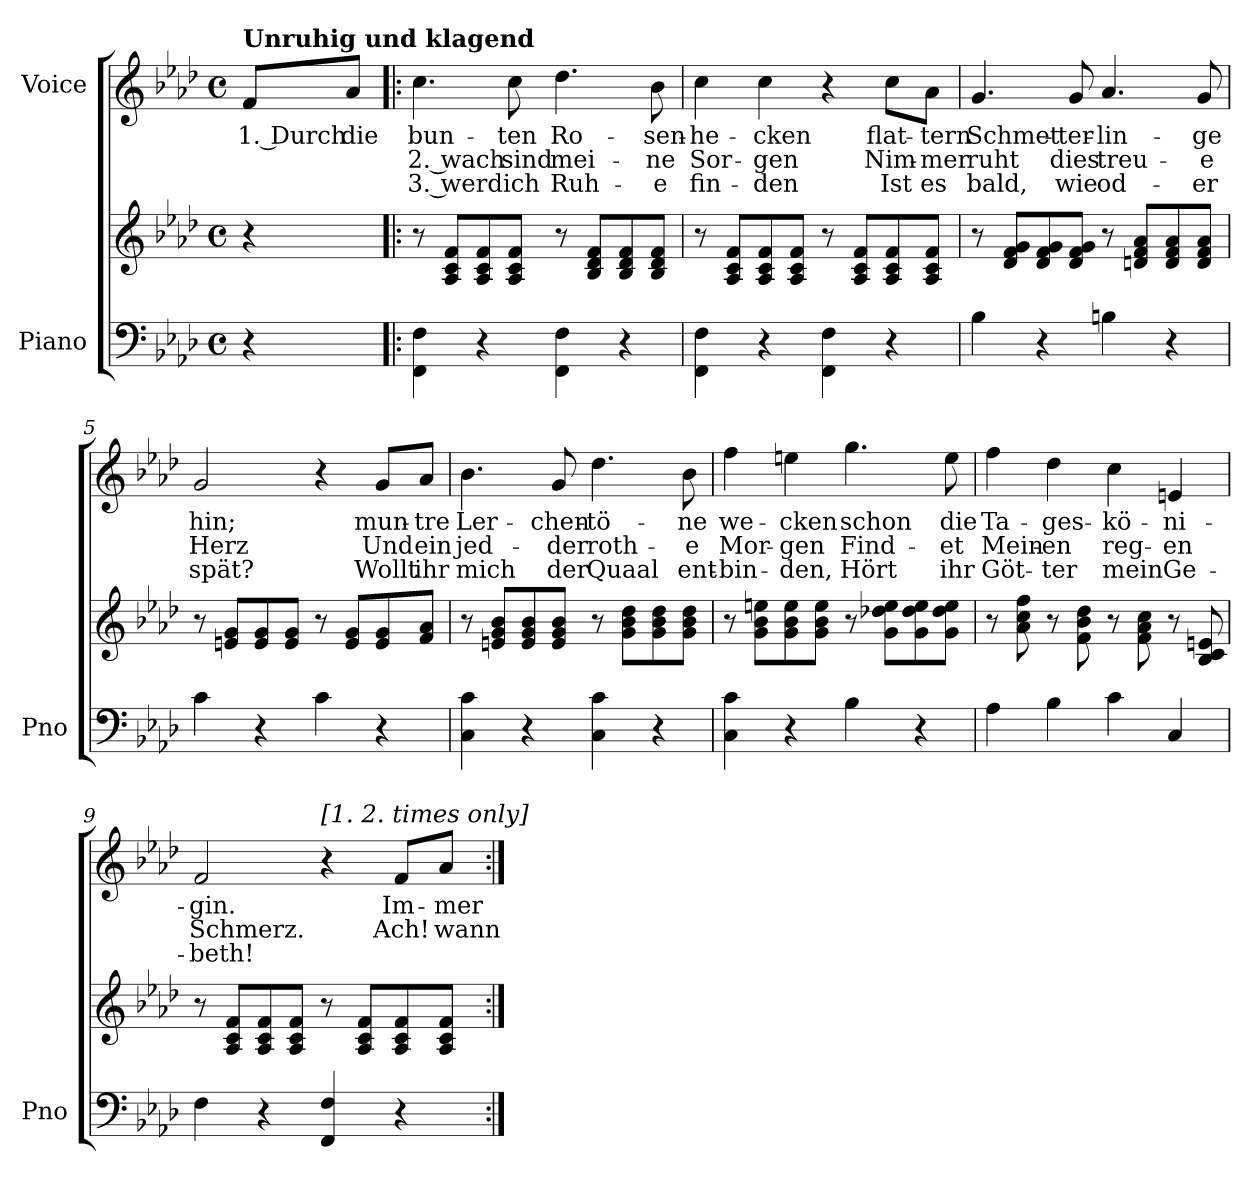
**kern	**kern	**kern	**text	**text	**text
*part2	*part2	*part1	*part1	*part1	*part1
*staff3	*staff2	*staff1	*staff1	*staff1	*staff1
*I"Piano	*	*I"Voice	*	*	*
*I'Pno	*	*	*	*	*
*clefF4	*clefG2	*clefG2	*	*	*
*k[b-e-a-d-]	*k[b-e-a-d-]	*k[b-e-a-d-]	*	*	*
*M4/4	*M4/4	*M4/4	*	*	*
*met(c)	*met(c)	*met(c)	*	*	*
=1	=1	=1	=1	=1	=1
!	!	!LO:TX:a:B:t=Unruhig und klagend	!	!	!
!	!	!	!LO:LY:b	!	!
4r	4r	8f/L	1. Durch	.	.
!	!	!	!LO:LY:b	!	!
.	.	8a-/J	die	.	.
=2!|:	=2!|:	=2!|:	=2!|:	=2!|:	=2!|:
!	!	!	!LO:LY:b	!LO:LY:b	!LO:LY:b
4FF\ 4F\	8r	4.cc\	bun-	2. wach	3. werd
.	8A-/ 8c/ 8f/L	.	.	.	.
4r	8A-/ 8c/ 8f/	.	.	.	.
!	!	!	!LO:LY:b	!LO:LY:b	!LO:LY:b
.	8A-/ 8c/ 8f/J	8cc\	-ten	sind	ich
!	!	!	!LO:LY:b	!LO:LY:b	!LO:LY:b
4FF\ 4F\	8r	4.dd-\	Ro-	mei-	Ruh-
.	8B-/ 8d-/ 8f/L	.	.	.	.
4r	8B-/ 8d-/ 8f/	.	.	.	.
!	!	!	!LO:LY:b	!LO:LY:b	!LO:LY:b
.	8B-/ 8d-/ 8f/J	8b-\	-sen-	-ne	-e
=3	=3	=3	=3	=3	=3
!	!	!	!LO:LY:b	!LO:LY:b	!LO:LY:b
4FF\ 4F\	8r	4cc\	-he-	Sor-	fin-
.	8A-/ 8c/ 8f/L	.	.	.	.
!	!	!	!LO:LY:b	!LO:LY:b	!LO:LY:b
4r	8A-/ 8c/ 8f/	4cc\	-cken	-gen	-den
.	8A-/ 8c/ 8f/J	.	.	.	.
4FF\ 4F\	8r	4r	.	.	.
.	8A-/ 8c/ 8f/L	.	.	.	.
!	!	!	!LO:LY:b	!LO:LY:b	!LO:LY:b
4r	8A-/ 8c/ 8f/	8cc\L	flat-	Nim-	Ist
!	!	!	!LO:LY:b	!LO:LY:b	!LO:LY:b
.	8A-/ 8c/ 8f/J	8a-\J	-tern	-mer	es
!!LO:LB:g=z
=4	=4	=4	=4	=4	=4
!	!	!	!LO:LY:b	!LO:LY:b	!LO:LY:b
4B-\	8r	4.g/	Schmet-	ruht	bald,
.	8d-/ 8f/ 8g/L	.	.	.	.
4r	8d-/ 8f/ 8g/	.	.	.	.
!	!	!	!LO:LY:b	!LO:LY:b	!LO:LY:b
.	8d-/ 8f/ 8g/J	8g/	-ter-	dies	wie
!	!	!	!LO:LY:b	!LO:LY:b	!LO:LY:b
4Bn\	8r	4.a-/	-lin-	treu-	od-
.	8dn/ 8f/ 8a-/L	.	.	.	.
4r	8d/ 8f/ 8a-/	.	.	.	.
!	!	!	!LO:LY:b	!LO:LY:b	!LO:LY:b
.	8d/ 8f/ 8a-/J	8g/	-ge	-e	-er
=5	=5	=5	=5	=5	=5
!	!	!	!LO:LY:b	!LO:LY:b	!LO:LY:b
4c\	8r	2g/	hin;	Herz	spät?
.	8en/ 8g/L	.	.	.	.
4r	8e/ 8g/	.	.	.	.
.	8e/ 8g/J	.	.	.	.
4c\	8r	4r	.	.	.
.	8e/ 8g/L	.	.	.	.
!	!	!	!LO:LY:b	!LO:LY:b	!LO:LY:b
4r	8e/ 8g/	8g/L	mun-	Und	Wollt
!	!	!	!LO:LY:b	!LO:LY:b	!LO:LY:b
.	8f/ 8a-/J	8a-/J	-tre	ein	ihr
=6	=6	=6	=6	=6	=6
!	!	!	!LO:LY:b	!LO:LY:b	!LO:LY:b
4C\ 4c\	8r	4.b-\	Ler-	jed-	mich
.	8en/ 8g/ 8b-/L	.	.	.	.
4r	8e/ 8g/ 8b-/	.	.	.	.
!	!	!	!LO:LY:b	!LO:LY:b	!LO:LY:b
.	8e/ 8g/ 8b-/J	8g/	-chen-	-der	der
!	!	!	!LO:LY:b	!LO:LY:b	!LO:LY:b
4C\ 4c\	8r	4.dd-\	-tö-	roth-	Quaal
.	8g\ 8b-\ 8dd-\L	.	.	.	.
4r	8g\ 8b-\ 8dd-\	.	.	.	.
!	!	!	!LO:LY:b	!LO:LY:b	!LO:LY:b
.	8g\ 8b-\ 8dd-\J	8b-\	-ne	-e	ent-
!!LO:LB:g=z
=7	=7	=7	=7	=7	=7
!	!	!	!LO:LY:b	!LO:LY:b	!LO:LY:b
4C\ 4c\	8r	4ff\	we-	Mor-	-bin-
.	8g\ 8b-\ 8een\L	.	.	.	.
!	!	!	!LO:LY:b	!LO:LY:b	!LO:LY:b
4r	8g\ 8b-\ 8ee\	4een\	-cken	-gen	-den,
.	8g\ 8b-\ 8ee\J	.	.	.	.
!	!	!	!LO:LY:b	!LO:LY:b	!LO:LY:b
4B-\	8r	4.gg\	schon	Find-	Hört
.	8g\ 8dd-X\ 8ee\L	.	.	.	.
4r	8g\ 8dd-\ 8ee\	.	.	.	.
!	!	!	!LO:LY:b	!LO:LY:b	!LO:LY:b
.	8g\ 8dd-\ 8ee\J	8ee\	die	-et	ihr
=8	=8	=8	=8	=8	=8
!	!	!	!LO:LY:b	!LO:LY:b	!LO:LY:b
4A-\	8r	4ff\	Ta-	Mein-	Göt-
.	8a-\ 8cc\ 8ff\	.	.	.	.
!	!	!	!LO:LY:b	!LO:LY:b	!LO:LY:b
4B-\	8r	4dd-\	-ges-	-en	-ter
.	8f\ 8b-\ 8dd-\	.	.	.	.
!	!	!	!LO:LY:b	!LO:LY:b	!LO:LY:b
4c\	8r	4cc\	-kö-	reg-	mein
.	8f\ 8a-\ 8cc\	.	.	.	.
!	!	!	!LO:LY:b	!LO:LY:b	!LO:LY:b
4C/	8r	4en/	-ni-	-en	Ge-
.	8B-/ 8c/ 8en/	.	.	.	.
=9	=9	=9	=9	=9	=9
!	!	!	!LO:LY:b	!LO:LY:b	!LO:LY:b
4F\	8r	2f/	-gin.	Schmerz.	-beth!
.	8A-/ 8c/ 8f/L	.	.	.	.
4r	8A-/ 8c/ 8f/	.	.	.	.
.	8A-/ 8c/ 8f/J	.	.	.	.
!	!	!LO:TX:a:t=[1. 2. times only]	!	!	!
4FF/ 4F/	8r	4r	.	.	.
.	8A-/ 8c/ 8f/L	.	.	.	.
!	!	!	!LO:LY:b	!LO:LY:b	!
4r	8A-/ 8c/ 8f/	8f/L	Im-	Ach!	.
!	!	!	!LO:LY:b	!LO:LY:b	!
.	8A-/ 8c/ 8f/J	8a-/J	-mer	wann	.
=:|!	=:|!	=:|!	=:|!	=:|!	=:|!
*-	*-	*-	*-	*-	*-
